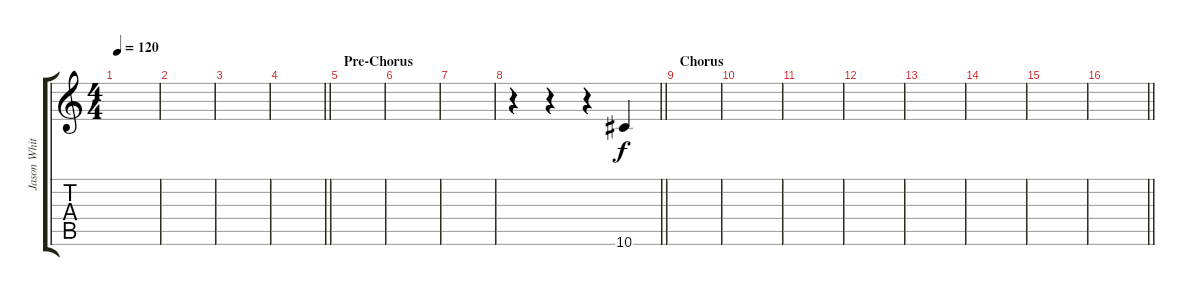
\track ("Jason White - Guitar" "Jason Whit") {instrument distortionguitar}
\staff {score tabs}
\tuning (Eb4 Bb3 Gb3 Db3 Ab2 Eb2) {hide}
\ts (4 4)
\tempo 120
\clef g2
\ks c
|
|
|
\barLineRight lightlight
|
\section ("" "Pre-Chorus")
|
|
|
\barLineRight lightlight
r.4 r.4 r.4 10.6.4 |
\section ("" "Chorus")
|
|
|
|
|
|
|
\barLineRight lightlight
